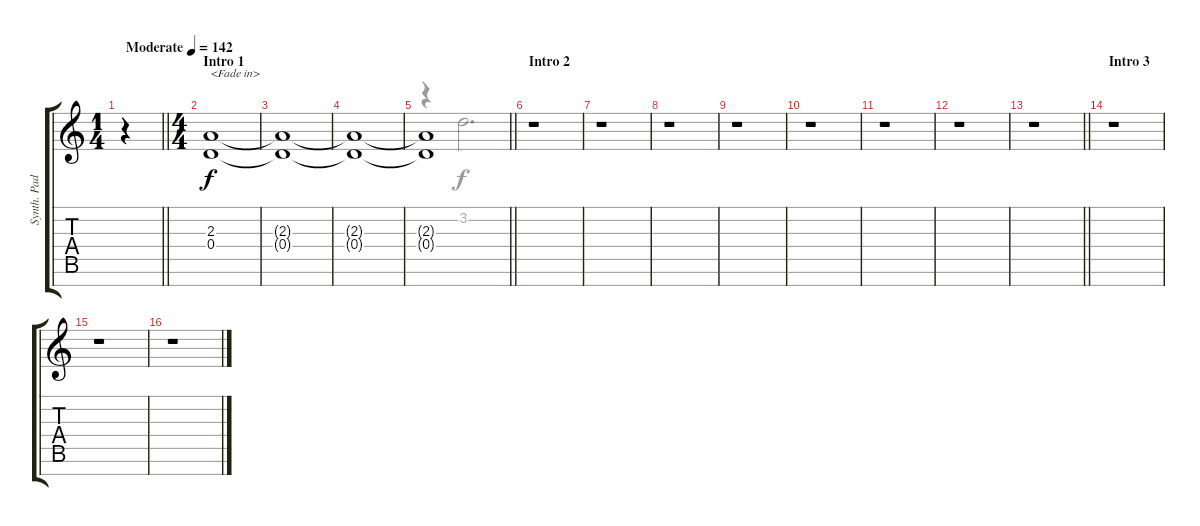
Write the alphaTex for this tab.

\track ("Synth. Pad" "Synth. Pad") {instrument pad2warm}
\staff {score tabs}
\tuning (E5 B4 G4 D4 A3 E3 B2) {hide}
\voice
\ts (1 4)
\tempo (142 "Moderate")
\clef g2
\barLineRight lightlight
\ks c
r.4{dy f volume 0 instrument pad2warm} |
\ts (4 4)
\section ("" "Intro 1")
(2.3 0.4).1{txt "<Fade in>" volume 12} |
(2.3{t} 0.4{t}).1 |
(2.3{t} 0.4{t}).1 |
\barLineRight lightlight
(2.3{t} 0.4{t}).1 |
\section ("" "Intro 2")
r.1 |
r.1 |
r.1 |
r.1 |
r.1 |
r.1 |
r.1 |
\barLineRight lightlight
r.1 |
\section ("" "Intro 3")
r.1 |
r.1 |
r.1
\voice
\clef g2
\ottava regular
\simile none
\barLineRight lightlight
\ks c
|
|
|
|
\barLineRight lightlight
r.4 3.2.2{d} |
|
|
|
|
|
|
|
\barLineRight lightlight
|
|
|
